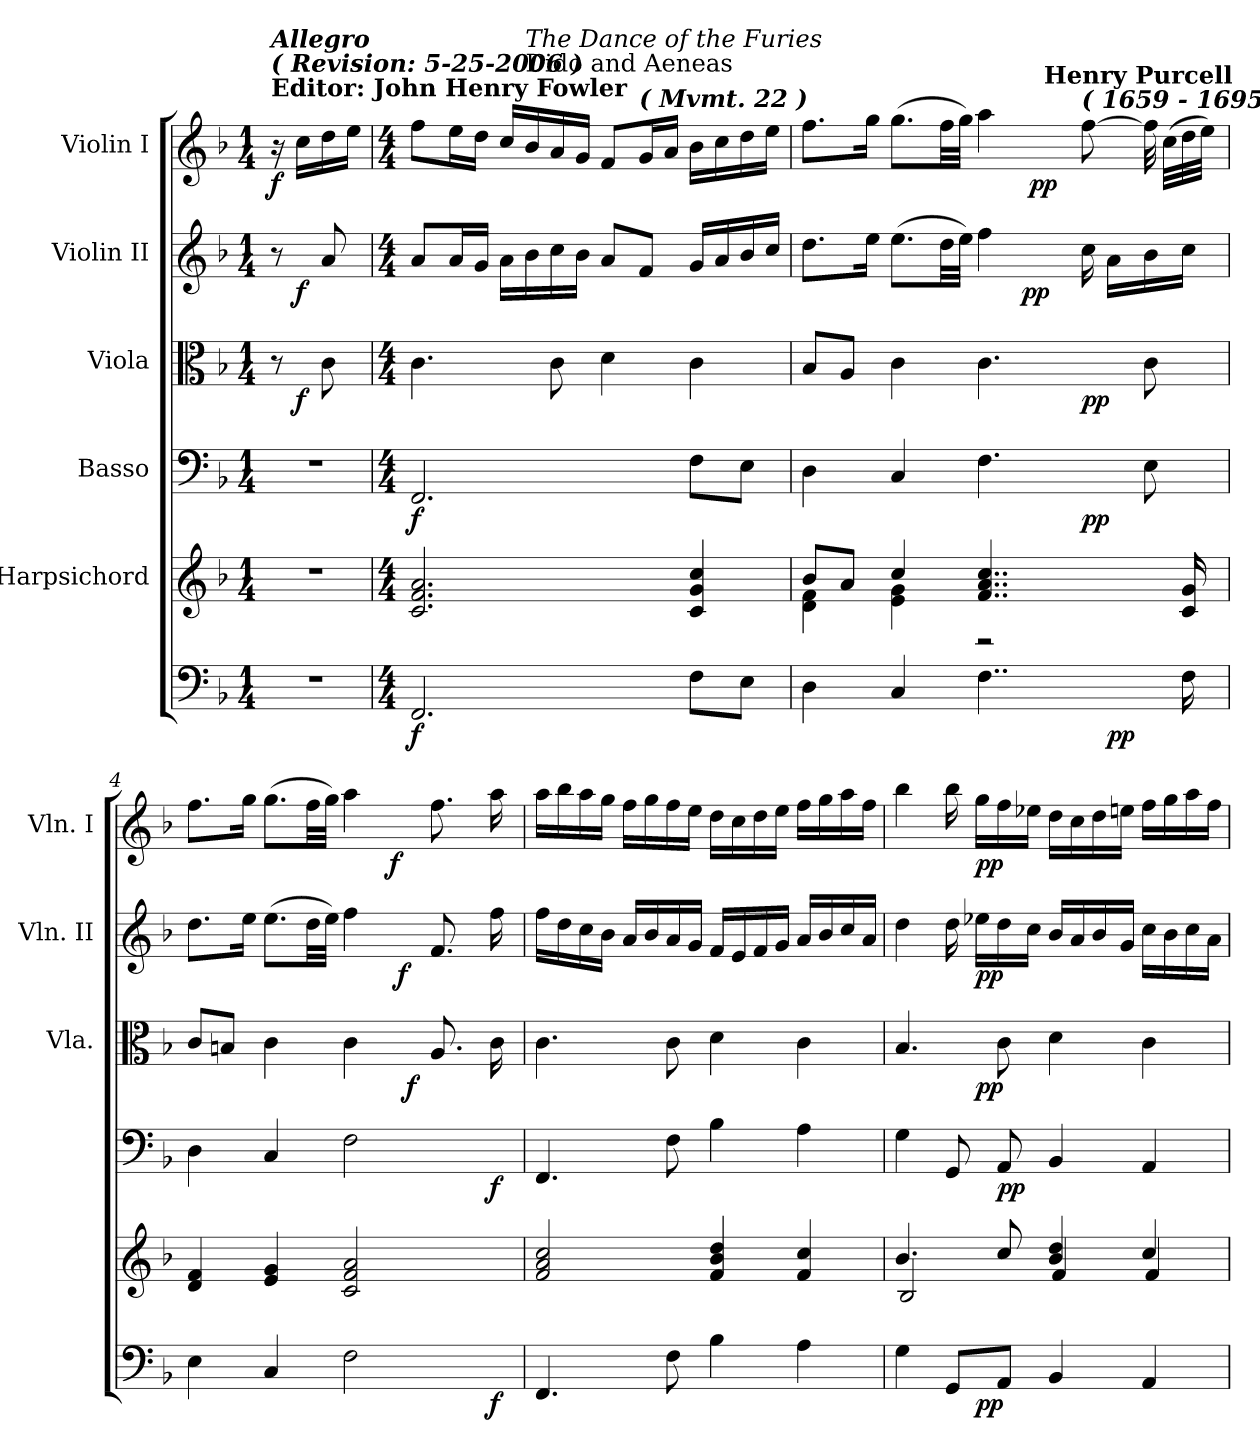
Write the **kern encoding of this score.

**kern	**dynam	**kern	**kern	**dynam	**kern	**dynam	**kern	**dynam	**kern	**dynam
*part6	*part6	*part5	*part4	*part4	*part3	*part3	*part2	*part2	*part1	*part1
*staff6	*staff6	*staff5	*staff4	*staff4	*staff3	*staff3	*staff2	*staff2	*staff1	*staff1
*	*	*I"Harpsichord	*I"Basso	*	*I"Viola	*	*I"Violin II	*	*I"Violin I	*
*	*	*	*	*	*I'Vla.	*	*I'Vln. II	*	*I'Vln. I	*
!!LO:PB:g=z
*clefF4	*	*clefG2	*clefF4	*	*clefC3	*	*clefG2	*	*clefG2	*
*k[b-]	*	*k[b-]	*k[b-]	*	*k[b-]	*	*k[b-]	*	*k[b-]	*
*F:	*	*F:	*F:	*	*F:	*	*F:	*	*F:	*
*M1/4	*	*M1/4	*M1/4	*	*M1/4	*	*M1/4	*	*M1/4	*
*MM90	*	*MM90	*MM90	*	*MM90	*	*MM90	*	*MM90	*
=1	=1	=1	=1	=1	=1	=1	=1	=1	=1	=1
*	*	*	*	*	*^	*	*^	*	*	*
!	!	!	!	!	!	!	!	!	!	!	!LO:TX:a:B:t=Editor&colon; John Henry Fowler	!
!	!	!	!	!	!	!	!	!	!	!	!LO:TX:a:Bi:t=( Revision&colon;  5-25-2006 )	!
!	!	!	!	!	!	!	!	!	!	!	!LO:TX:a:Bi:t=Allegro	!
4r	.	4r	4r	.	8r	16ryy	.	8r	16ryy	.	16r	f
.	.	.	.	.	.	8.ryy	f	.	8.ryy	f	16cci\LL	.
.	.	.	.	.	8ci\	.	.	8ai/	.	.	16ddi\	.
.	.	.	.	.	.	.	.	.	.	.	16eei\JJ	.
*	*	*	*	*	*v	*v	*	*	*	*	*	*
*	*	*	*	*	*	*	*v	*v	*	*	*
=2	=2	=2	=2	=2	=2	=2	=2	=2	=2	=2
*M4/4	*	*M4/4	*M4/4	*	*M4/4	*	*M4/4	*	*M4/4	*
2.FFi/	f	2.ci/ 2.fi 2.ai	2.FFi/	f	4.ci\	.	8ai/L	.	8ffi\L	.
.	.	.	.	.	.	.	16ai/L	.	16eei\L	.
.	.	.	.	.	.	.	16gi/JJ	.	16ddi\JJ	.
.	.	.	.	.	.	.	16ai\LL	.	16cci/LL	.
!	!	!	!	!	!	!	!	!	!LO:TX:a:t=Dido and Aeneas	!
!	!	!	!	!	!	!	!	!	!LO:TX:a:i:t=The Dance of the Furies	!
.	.	.	.	.	.	.	16b-i\	.	16b-i/	.
.	.	.	.	.	8ci\	.	16cci\	.	16ai/	.
.	.	.	.	.	.	.	16b-i\JJ	.	16gi/JJ	.
.	.	.	.	.	4di\	.	8ai/L	.	8fi/L	.
!	!	!	!	!	!	!	!	!	!LO:TX:a:Bi:t=( Mvmt. 22 )	!
.	.	.	.	.	.	.	8fi/J	.	16gi/L	.
.	.	.	.	.	.	.	.	.	16ai/JJ	.
8Fi\L	.	4ci/ 4gi 4cci	8Fi\L	.	4ci\	.	16gi/LL	.	16b-i\LL	.
.	.	.	.	.	.	.	16ai/	.	16cci\	.
8Ei\J	.	.	8Ei\J	.	.	.	16b-i/	.	16ddi\	.
.	.	.	.	.	.	.	16cci/JJ	.	16eei\JJ	.
=3	=3	=3	=3	=3	=3	=3	=3	=3	=3	=3
*^	*	*^	*^	*	*^	*	*^	*	*^	*
*	*	*	*	*	*	*	*	*	*	*	*	*	*	*	*^	*
4Di\	2ryy	.	8b-i/L	4di\ 4fi	4Di\	2.ryy	.	8B-i/L	2.ryy	.	8.ddi\L	2ryy	.	8.ffi\L	2ryy	2ryy	.
.	.	.	8ai/J	.	.	.	.	8Ai/J	.	.	.	.	.	.	.	.	.
.	.	.	.	.	.	.	.	.	.	.	16eei\Jk	.	.	16ggi\Jk	.	.	.
4Ci/	.	.	4cci/	4ei\ 4gi	4Ci/	.	.	4ci\	.	.	(8.eei\L	.	.	(8.ggi\L	.	.	.
.	.	.	.	.	.	.	.	.	.	.	32ddi\LL	.	.	32ffi\LL	.	.	.
.	.	.	.	.	.	.	.	.	.	.	32eei\JJJ)	.	.	32ggi\JJJ)	.	.	.
4..Fi\	4ryy	.	4..fi/ 4..ai 4..cci	2r	4.Fi\	.	.	4.ci\	.	.	4ffi\	16ryy	.	4aai\	16ryy	8ryy	.
.	.	.	.	.	.	.	.	.	.	.	.	32ryy	.	.	32ryy	.	.
.	.	.	.	.	.	.	.	.	.	.	.	512ryy	.	.	128.ryy	.	.
.	.	.	.	.	.	.	.	.	.	.	.	4ryy	pp	.	.	.	.
.	.	.	.	.	.	.	.	.	.	.	.	.	.	.	4ryy	.	pp
.	.	.	.	.	.	.	.	.	.	.	.	.	.	.	.	1024ryy	.
!	!	!	!	!	!	!	!	!	!	!	!	!	!	!	!	!LO:TX:a:B:t=Henry Purcell	!
.	.	.	.	.	.	.	.	.	.	.	.	.	.	.	.	4ryy	.
!	!	!	!	!	!	!	!	!	!	!	!	!	!	!LO:TX:a:Bi:t=( 1659 - 1695 )	!	!	!
.	16ryy	.	.	.	.	4ryy	pp	.	4ryy	pp	16cci\	.	.	[8ffi\	.	.	.
.	8.ryy	pp	.	.	.	.	.	.	.	.	16ai\LL	.	.	.	.	.	.
.	.	.	.	.	.	.	.	.	.	.	.	8ryy	.	.	.	.	.
.	.	.	.	.	.	.	.	.	.	.	.	.	.	.	8ryy	.	.
.	.	.	.	.	8Ei\	.	.	8ci\	.	.	16b-i\	.	.	32ffi\]	.	.	.
.	.	.	.	.	.	.	.	.	.	.	.	.	.	.	.	16ryy	.
.	.	.	.	.	.	.	.	.	.	.	.	.	.	(32cci\LLL	.	.	.
16Fi\	.	.	16ci/ 16gi	.	.	.	.	.	.	.	16cci\JJ	.	.	32ddi\	.	.	.
.	.	.	.	.	.	.	.	.	.	.	.	.	.	.	.	32ryy	.
.	.	.	.	.	.	.	.	.	.	.	.	.	.	32eei\JJJ)	.	.	.
.	.	.	.	.	.	.	.	.	.	.	.	.	.	.	.	64ryy	.
.	.	.	.	.	.	.	.	.	.	.	.	64...ryy	.	.	.	.	.
.	.	.	.	.	.	.	.	.	.	.	.	.	.	.	64ryy	.	.
.	.	.	.	.	.	.	.	.	.	.	.	.	.	.	.	128...ryy	.
.	.	.	.	.	.	.	.	.	.	.	.	.	.	.	256ryy	.	.
*	*	*	*v	*v	*	*	*	*	*	*	*	*	*	*	*v	*v	*
!!LO:LB:g=z
=4	=4	=4	=4	=4	=4	=4	=4	=4	=4	=4	=4	=4	=4	=4	=4
4Ei\	2...ryy	.	4di/ 4fi	4Di\	2...ryy	.	8ci/L	2ryy	.	8.ddi\L	2ryy	.	8.ffi\L	2ryy	.
.	.	.	.	.	.	.	8Bni/J	.	.	.	.	.	.	.	.
.	.	.	.	.	.	.	.	.	.	16eei\Jk	.	.	16ggi\Jk	.	.
4Ci/	.	.	4ei/ 4gi	4Ci/	.	.	4ci\	.	.	(8.eei\L	.	.	(8.ggi\L	.	.
.	.	.	.	.	.	.	.	.	.	32ddi\LL	.	.	32ffi\LL	.	.
.	.	.	.	.	.	.	.	.	.	32eei\JJJ)	.	.	32ggi\JJJ)	.	.
2Fi\	.	.	2ci/ 2fi 2ai	2Fi\	.	.	4ci\	8ryy	.	4ffi\	8ryy	.	4aai\	8ryy	.
.	.	.	.	.	.	.	.	32ryy	.	.	32ryy	.	.	32ryy	.
.	.	.	.	.	.	.	.	64ryy	.	.	128.ryy	.	.	4ryy	f
.	.	.	.	.	.	.	.	.	.	.	4ryy	f	.	.	.
.	.	.	.	.	.	.	.	256ryy	.	.	.	.	.	.	.
.	.	.	.	.	.	.	.	1024ryy	.	.	.	.	.	.	.
.	.	.	.	.	.	.	.	4ryy	f	.	.	.	.	.	.
.	.	.	.	.	.	.	8.Ai/	.	.	8.fi/	.	.	8.ffi\	.	.
.	.	.	.	.	.	.	.	.	.	.	.	.	.	16.ryy	.
.	.	.	.	.	.	.	.	.	.	.	16ryy	.	.	.	.
.	.	.	.	.	.	.	.	16ryy	.	.	.	.	.	.	.
.	16ryy	f	.	.	16ryy	f	16ci\	.	.	16ffi\	.	.	16aai\	.	.
.	.	.	.	.	.	.	.	.	.	.	64ryy	.	.	.	.
.	.	.	.	.	.	.	.	128ryy	.	.	.	.	.	.	.
.	.	.	.	.	.	.	.	.	.	.	256ryy	.	.	.	.
.	.	.	.	.	.	.	.	512.ryy	.	.	.	.	.	.	.
*	*	*	*	*v	*v	*	*	*	*	*v	*v	*	*v	*v	*
*v	*v	*	*	*	*	*v	*v	*	*	*	*	*
=5	=5	=5	=5	=5	=5	=5	=5	=5	=5	=5
4.FFi/	.	2fi/ 2ai 2cci	4.FFi/	.	4.ci\	.	16ffi\LL	.	16aai\LL	.
.	.	.	.	.	.	.	16ddi\	.	16bb-i\	.
.	.	.	.	.	.	.	16cci\	.	16aai\	.
.	.	.	.	.	.	.	16b-i\JJ	.	16ggi\JJ	.
.	.	.	.	.	.	.	16ai/LL	.	16ffi\LL	.
.	.	.	.	.	.	.	16b-i/	.	16ggi\	.
8Fi\	.	.	8Fi\	.	8ci\	.	16ai/	.	16ffi\	.
.	.	.	.	.	.	.	16gi/JJ	.	16eei\JJ	.
4B-i\	.	4fi/ 4b-i 4ddi	4B-i\	.	4di\	.	16fi/LL	.	16ddi\LL	.
.	.	.	.	.	.	.	16ei/	.	16cci\	.
.	.	.	.	.	.	.	16fi/	.	16ddi\	.
.	.	.	.	.	.	.	16gi/JJ	.	16eei\JJ	.
4Ai\	.	4fi/ 4cci	4Ai\	.	4ci\	.	16ai/LL	.	16ffi\LL	.
.	.	.	.	.	.	.	16b-i/	.	16ggi\	.
.	.	.	.	.	.	.	16cci/	.	16aai\	.
.	.	.	.	.	.	.	16ai/JJ	.	16ffi\JJ	.
!!LO:PB:g=z
=6	=6	=6	=6	=6	=6	=6	=6	=6	=6	=6
*^	*	*^	*	*	*^	*	*	*	*	*
4Gi\	4ryy	.	4.b-i/	2B-i/	4Gi\	.	4.B-i/	4ryy	.	4ddi\	.	4bb-i\	.
8GGi/L	16ryy	.	.	.	8GGi/	.	.	16ryy	.	16ddi\	.	16bb-i\	.
.	2ryy	pp	.	.	.	.	.	2ryy	pp	16ee-Xi\LL	pp	16ggi\LL	pp
8AAi/J	.	.	8cci/	.	8AAi/	pp	8ci\	.	.	16ddi\	.	16ffi\	.
.	.	.	.	.	.	.	.	.	.	16cci\JJ	.	16ee-Xi\JJ	.
4BB-i/	.	.	4b-i/ 4ddi	4fi/	4BB-i/	.	4di\	.	.	16b-i/LL	.	16ddi\LL	.
.	.	.	.	.	.	.	.	.	.	16ai/	.	16cci\	.
.	.	.	.	.	.	.	.	.	.	16b-i/	.	16ddi\	.
.	.	.	.	.	.	.	.	.	.	16gi/JJ	.	16eeni\JJ	.
4AAi/	.	.	4cci/	4fi/	4AAi/	.	4ci\	.	.	16cci\LL	.	16ffi\LL	.
.	8.ryy	.	.	.	.	.	.	8.ryy	.	16b-i\	.	16ggi\	.
.	.	.	.	.	.	.	.	.	.	16cci\	.	16aai\	.
.	.	.	.	.	.	.	.	.	.	16ai\JJ	.	16ffi\JJ	.
*v	*v	*	*	*	*	*	*v	*v	*	*	*	*	*
*	*	*v	*v	*	*	*	*	*	*	*	*
=	=	=	=	=	=	=	=	=	=	=
*-	*-	*-	*-	*-	*-	*-	*-	*-	*-	*-
